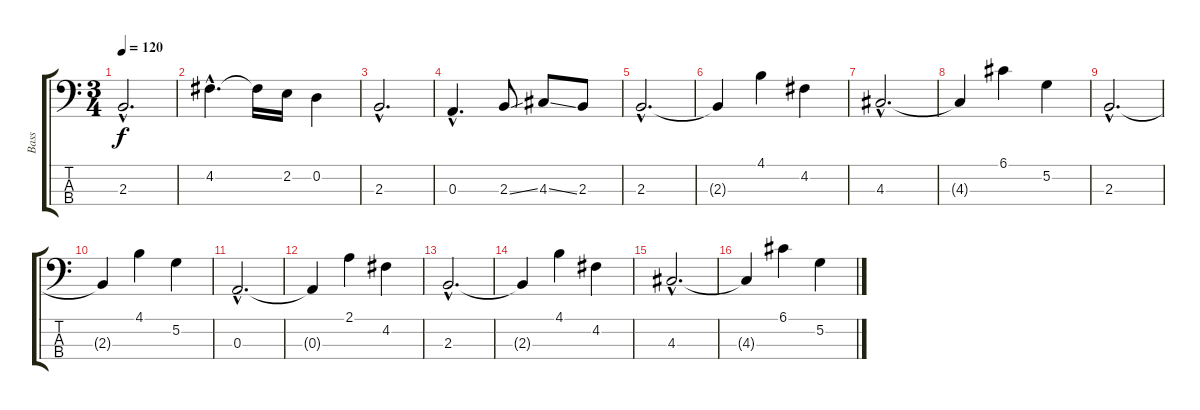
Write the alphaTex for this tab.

\track ("Bass" "Bass") {instrument electricbassfinger}
\staff {score tabs}
\tuning (G2 D2 A1 E1) {hide}
\ts (3 4)
\tempo 120
\clef f4
\ks c
2.3{hac}.2{d dy f} |
4.2{hac}.4{d} 4.2{t}.16 2.2.16 0.2.4 |
2.3{hac}.2{d} |
0.3{hac}.4{d} 2.3{ss}.8 4.3{ss}.8 2.3.8 |
2.3{hac}.2{d} |
2.3{t}.4 4.1.4 4.2.4 |
4.3{hac}.2{d} |
4.3{t}.4 6.1.4 5.2.4 |
2.3{hac}.2{d} |
2.3{t}.4 4.1.4 5.2.4 |
0.3{hac}.2{d} |
0.3{t}.4 2.1.4 4.2.4 |
2.3{hac}.2{d} |
2.3{t}.4 4.1.4 4.2.4 |
4.3{hac}.2{d} |
4.3{t}.4 6.1.4 5.2.4
